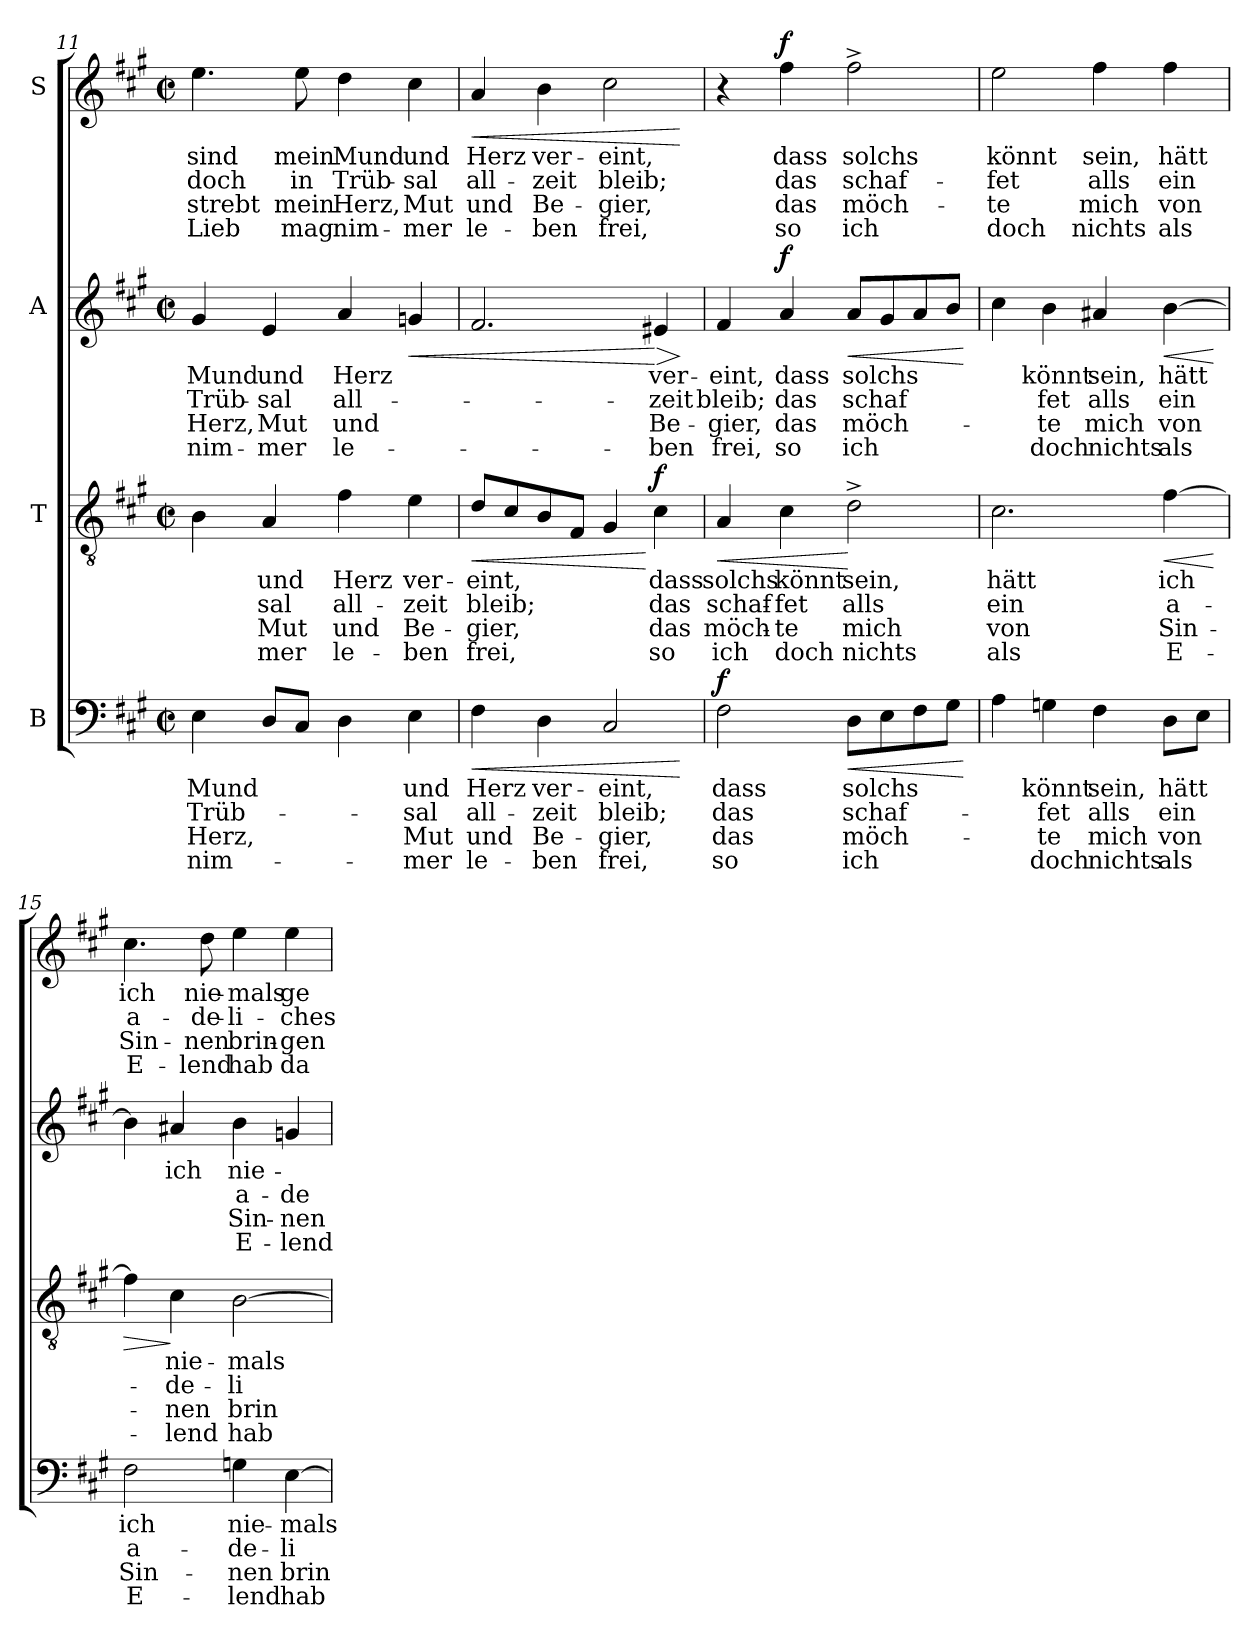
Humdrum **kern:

**kern	**text	**text	**text	**text	**dynam	**kern	**text	**text	**text	**text	**dynam	**kern	**text	**text	**text	**text	**dynam	**kern	**text	**text	**text	**text	**dynam
*part4	*part4	*part4	*part4	*part4	*part4	*part3	*part3	*part3	*part3	*part3	*part3	*part2	*part2	*part2	*part2	*part2	*part2	*part1	*part1	*part1	*part1	*part1	*part1
*staff4	*staff4	*staff4	*staff4	*staff4	*staff4	*staff3	*staff3	*staff3	*staff3	*staff3	*staff3	*staff2	*staff2	*staff2	*staff2	*staff2	*staff2	*staff1	*staff1	*staff1	*staff1	*staff1	*staff1
*I"B	*	*	*	*	*	*I"T	*	*	*	*	*	*I"A	*	*	*	*	*	*I"S	*	*	*	*	*
!!LO:PB:g=z
*clefF4	*	*	*	*	*	*clefGv2	*	*	*	*	*	*clefG2	*	*	*	*	*	*clefG2	*	*	*	*	*
*k[f#c#g#]	*	*	*	*	*	*k[f#c#g#]	*	*	*	*	*	*k[f#c#g#]	*	*	*	*	*	*k[f#c#g#]	*	*	*	*	*
*M2/2	*	*	*	*	*	*M2/2	*	*	*	*	*	*M2/2	*	*	*	*	*	*M2/2	*	*	*	*	*
*met(c|)	*	*	*	*	*	*met(c|)	*	*	*	*	*	*met(c|)	*	*	*	*	*	*met(c|)	*	*	*	*	*
=11	=11	=11	=11	=11	=11	=11	=11	=11	=11	=11	=11	=11	=11	=11	=11	=11	=11	=11	=11	=11	=11	=11	=11
!	!LO:LY:b	!LO:LY:b	!LO:LY:b	!LO:LY:b	!	!	!	!	!	!	!	!	!LO:LY:b	!LO:LY:b	!LO:LY:b	!LO:LY:b	!	!	!LO:LY:b	!LO:LY:b	!LO:LY:b	!LO:LY:b	!
4E\	Mund	Trüb-	Herz,	nim-	.	4B\	.	.	.	.	.	4g#/	Mund	Trüb-	Herz,	nim-	.	4.ee\	sind	doch	strebt	Lieb	.
!	!	!	!	!	!	!	!LO:LY:b	!LO:LY:b	!LO:LY:b	!LO:LY:b	!	!	!LO:LY:b	!LO:LY:b	!LO:LY:b	!LO:LY:b	!	!	!	!	!	!	!
8D/L	.	.	.	.	.	4A/	und	-sal	Mut	-mer	.	4e/	und	-sal	Mut	-mer	.	.	.	.	.	.	.
!	!	!	!	!	!	!	!	!	!	!	!	!	!	!	!	!	!	!	!LO:LY:b	!LO:LY:b	!LO:LY:b	!LO:LY:b	!
8C#/J	.	.	.	.	.	.	.	.	.	.	.	.	.	.	.	.	.	8ee\	mein	in	mein	mag	.
!	!	!	!	!	!	!	!LO:LY:b	!LO:LY:b	!LO:LY:b	!LO:LY:b	!	!	!LO:LY:b	!LO:LY:b	!LO:LY:b	!LO:LY:b	!	!	!LO:LY:b	!LO:LY:b	!LO:LY:b	!LO:LY:b	!
4D\	.	.	.	.	.	4f#\	Herz	all-	und	le-	.	4a/	Herz	all-	und	le-	.	4dd\	Mund	Trüb-	Herz,	nim-	.
!	!LO:LY:b	!LO:LY:b	!LO:LY:b	!LO:LY:b	!	!	!LO:LY:b	!LO:LY:b	!LO:LY:b	!LO:LY:b	!	!	!	!	!	!	!LO:HP:b	!	!LO:LY:b	!LO:LY:b	!LO:LY:b	!LO:LY:b	!
4E\	und	-sal	Mut	-mer	.	4e\	ver-	-zeit	Be-	-ben	.	4gn/	.	.	.	.	<	4cc#\	und	-sal	Mut	-mer	.
=12	=12	=12	=12	=12	=12	=12	=12	=12	=12	=12	=12	=12	=12	=12	=12	=12	=12	=12	=12	=12	=12	=12	=12
!	!LO:LY:b	!LO:LY:b	!LO:LY:b	!LO:LY:b	!LO:HP:b	!	!LO:LY:b	!LO:LY:b	!LO:LY:b	!LO:LY:b	!LO:HP:b	!	!	!	!	!	!	!	!LO:LY:b	!LO:LY:b	!LO:LY:b	!LO:LY:b	!LO:HP:b
4F#\	Herz	all-	und	le-	<	8d/L	-eint,	bleib;	-gier,	frei,	<	2.f#/	.	.	.	.	.	4a/	Herz	all-	und	le-	<
.	.	.	.	.	.	8c#/	.	.	.	.	.	.	.	.	.	.	.	.	.	.	.	.	.
!	!LO:LY:b	!LO:LY:b	!LO:LY:b	!LO:LY:b	!	!	!	!	!	!	!	!	!	!	!	!	!	!	!LO:LY:b	!LO:LY:b	!LO:LY:b	!LO:LY:b	!
4D\	ver-	-zeit	Be-	-ben	.	8B/	.	.	.	.	.	.	.	.	.	.	.	4b\	ver-	-zeit	Be-	-ben	.
.	.	.	.	.	.	8F#/J	.	.	.	.	.	.	.	.	.	.	.	.	.	.	.	.	.
!	!LO:LY:b	!LO:LY:b	!LO:LY:b	!LO:LY:b	!	!	!	!	!	!	!	!	!	!	!	!	!	!	!LO:LY:b	!LO:LY:b	!LO:LY:b	!LO:LY:b	!
2C#/	-eint,	bleib;	-gier,	frei,	.	4G#/	.	.	.	.	.	.	.	.	.	.	.	2cc#\	-eint,	bleib;	-gier,	frei,	.
!	!	!	!	!	!	!	!LO:LY:b	!LO:LY:b	!LO:LY:b	!LO:LY:b	!LO:DY:n=1:a	!	!LO:LY:b	!LO:LY:b	!LO:LY:b	!LO:LY:b	!LO:HP:n=1:b	!	!	!	!	!	!
.	.	.	.	.	.	4c#\	dass	das	das	so	[ f	4e#X/	ver-	-zeit	Be-	-ben	[ >	.	.	.	.	.	.
.	.	.	.	.	[	.	.	.	.	.	.	.	.	.	.	.	]	.	.	.	.	.	[
=13	=13	=13	=13	=13	=13	=13	=13	=13	=13	=13	=13	=13	=13	=13	=13	=13	=13	=13	=13	=13	=13	=13	=13
!	!LO:LY:b	!LO:LY:b	!LO:LY:b	!LO:LY:b	!LO:DY:a	!	!LO:LY:b	!LO:LY:b	!LO:LY:b	!LO:LY:b	!LO:HP:b	!	!LO:LY:b	!LO:LY:b	!LO:LY:b	!LO:LY:b	!	!	!	!	!	!	!
2F#\	dass	das	das	so	f	4A/	solchs	schaf-	möch-	ich	<	4f#/	-eint,	bleib;	-gier,	frei,	.	4r	.	.	.	.	.
!	!	!	!	!	!	!	!LO:LY:b	!LO:LY:b	!LO:LY:b	!LO:LY:b	!	!	!LO:LY:b	!LO:LY:b	!LO:LY:b	!LO:LY:b	!LO:DY:a	!	!LO:LY:b	!LO:LY:b	!LO:LY:b	!LO:LY:b	!LO:DY:a
.	.	.	.	.	.	4c#\	könnt	-fet	-te	doch	.	4a/	dass	das	das	so	f	4ff#\	dass	das	das	so	f
!	!LO:LY:b	!LO:LY:b	!LO:LY:b	!LO:LY:b	!LO:HP:b	!	!LO:LY:b	!LO:LY:b	!LO:LY:b	!LO:LY:b	!	!	!LO:LY:b	!LO:LY:b	!LO:LY:b	!LO:LY:b	!LO:HP:b	!	!LO:LY:b	!LO:LY:b	!LO:LY:b	!LO:LY:b	!
8D\L	solchs	schaf-	möch-	ich	<	2d^\	sein,	alls	mich	nichts	[	8a/L	solchs	-schaf	möch-	ich	<	2ff#^\	solchs	schaf-	möch-	ich	.
8E\	.	.	.	.	.	.	.	.	.	.	.	8g#/	.	.	.	.	.	.	.	.	.	.	.
8F#\	.	.	.	.	.	.	.	.	.	.	.	8a/	.	.	.	.	.	.	.	.	.	.	.
8G#\J	.	.	.	.	.	.	.	.	.	.	.	8b/J	.	.	.	.	.	.	.	.	.	.	.
.	.	.	.	.	[	.	.	.	.	.	.	.	.	.	.	.	[	.	.	.	.	.	.
=14	=14	=14	=14	=14	=14	=14	=14	=14	=14	=14	=14	=14	=14	=14	=14	=14	=14	=14	=14	=14	=14	=14	=14
!	!	!	!	!	!	!	!LO:LY:b	!LO:LY:b	!LO:LY:b	!LO:LY:b	!	!	!	!	!	!	!	!	!LO:LY:b	!LO:LY:b	!LO:LY:b	!LO:LY:b	!
4A\	.	.	.	.	.	2.c#\	hätt	ein	von	als	.	4cc#\	.	.	.	.	.	2ee\	könnt	-fet	-te	doch	.
!	!LO:LY:b	!LO:LY:b	!LO:LY:b	!LO:LY:b	!	!	!	!	!	!	!	!	!LO:LY:b	!LO:LY:b	!LO:LY:b	!LO:LY:b	!	!	!	!	!	!	!
4Gn\	könnt	-fet	-te	doch	.	.	.	.	.	.	.	4b\	könnt	fet	-te	doch	.	.	.	.	.	.	.
!	!LO:LY:b	!LO:LY:b	!LO:LY:b	!LO:LY:b	!	!	!	!	!	!	!	!	!LO:LY:b	!LO:LY:b	!LO:LY:b	!LO:LY:b	!	!	!LO:LY:b	!LO:LY:b	!LO:LY:b	!LO:LY:b	!
4F#\	sein,	alls	mich	nichts	.	.	.	.	.	.	.	4a#X/	sein,	alls	mich	nichts	.	4ff#\	sein,	alls	mich	nichts	.
!	!LO:LY:b	!LO:LY:b	!LO:LY:b	!LO:LY:b	!	!	!LO:LY:b	!LO:LY:b	!LO:LY:b	!LO:LY:b	!LO:HP:b	!	!LO:LY:b	!LO:LY:b	!LO:LY:b	!LO:LY:b	!LO:HP:b	!	!LO:LY:b	!LO:LY:b	!LO:LY:b	!LO:LY:b	!
8D\L	hätt	ein	von	als	.	[4f#\	ich	a-	Sin-	E-	<	[4b\	hätt	ein	von	als	<	4ff#\	hätt	ein	von	als	.
8E\J	.	.	.	.	.	.	.	.	.	.	.	.	.	.	.	.	.	.	.	.	.	.	.
.	.	.	.	.	.	.	.	.	.	.	[	.	.	.	.	.	[	.	.	.	.	.	.
!!LO:LB:g=z
=15	=15	=15	=15	=15	=15	=15	=15	=15	=15	=15	=15	=15	=15	=15	=15	=15	=15	=15	=15	=15	=15	=15	=15
!	!LO:LY:b	!LO:LY:b	!LO:LY:b	!LO:LY:b	!	!	!	!	!	!	!LO:HP:b	!	!	!	!	!	!	!	!LO:LY:b	!LO:LY:b	!LO:LY:b	!LO:LY:b	!
2F#\	ich	a-	Sin-	E-	.	4f#\]	.	.	.	.	>	4b\]	.	.	.	.	.	4.cc#\	ich	a-	Sin-	E-	.
!	!	!	!	!	!	!	!LO:LY:b	!LO:LY:b	!LO:LY:b	!LO:LY:b	!	!	!LO:LY:b	!	!	!	!	!	!	!	!	!	!
.	.	.	.	.	.	4c#\	nie-	-de-	-nen	-lend	]	4a#X/	ich	.	.	.	.	.	.	.	.	.	.
!	!	!	!	!	!	!	!	!	!	!	!	!	!	!	!	!	!	!	!LO:LY:b	!LO:LY:b	!LO:LY:b	!LO:LY:b	!
.	.	.	.	.	.	.	.	.	.	.	.	.	.	.	.	.	.	8dd\	nie-	-de-	-nen	-lend	.
!	!LO:LY:b	!LO:LY:b	!LO:LY:b	!LO:LY:b	!	!	!LO:LY:b	!LO:LY:b	!LO:LY:b	!LO:LY:b	!	!	!LO:LY:b	!LO:LY:b	!LO:LY:b	!LO:LY:b	!	!	!LO:LY:b	!LO:LY:b	!LO:LY:b	!LO:LY:b	!
4Gn\	nie-	-de-	-nen	-lend	.	[2B\	-mals	-li-	brin-	hab	.	4b\	nie-	a-	Sin-	E-	.	4ee\	-mals	-li-	brin-	hab	.
!	!LO:LY:b	!LO:LY:b	!LO:LY:b	!LO:LY:b	!	!	!	!	!	!	!	!	!	!LO:LY:b	!LO:LY:b	!LO:LY:b	!	!	!LO:LY:b	!LO:LY:b	!LO:LY:b	!LO:LY:b	!
[4E\	-mals	-li-	brin-	hab	.	.	.	.	.	.	.	4gn/	.	-de-	-nen	-lend	.	4ee\	ge-	-ches	-gen	da-	.
=	=	=	=	=	=	=	=	=	=	=	=	=	=	=	=	=	=	=	=	=	=	=	=
*-	*-	*-	*-	*-	*-	*-	*-	*-	*-	*-	*-	*-	*-	*-	*-	*-	*-	*-	*-	*-	*-	*-	*-
